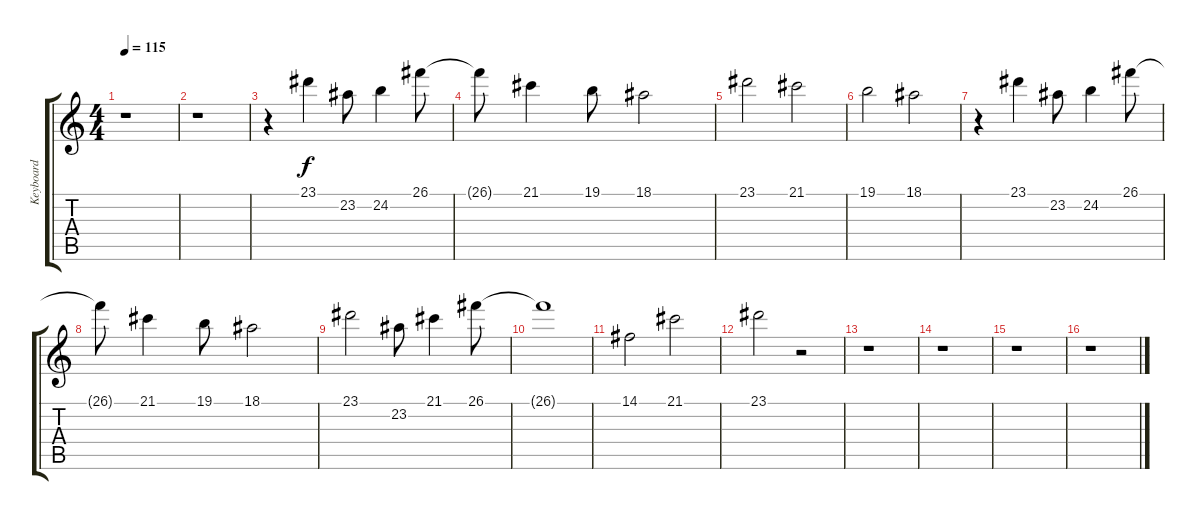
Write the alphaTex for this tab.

\track ("Keyboard" "Keyboard") {instrument drawbarorgan}
\staff {score tabs}
\tuning (E4 B3 G3 D3 A2 E2) {hide}
\ts (4 4)
\tempo 115
\clef g2
\ks c
r.1{dy f} |
r.1 |
r.4{instrument tinklebell} 23.1.4 23.2.8 24.2.4 26.1.8 |
26.1{t}.8 21.1.4 19.1.8 18.1.2 |
23.1.2 21.1.2 |
19.1.2 18.1.2 |
r.4 23.1.4 23.2.8 24.2.4 26.1.8 |
26.1{t}.8 21.1.4 19.1.8 18.1.2 |
23.1.2 23.2.8 21.1.4 26.1.8 |
26.1{t}.1 |
14.1.2 21.1.2 |
23.1.2 r.2 |
r.1 |
r.1 |
r.1 |
r.1
